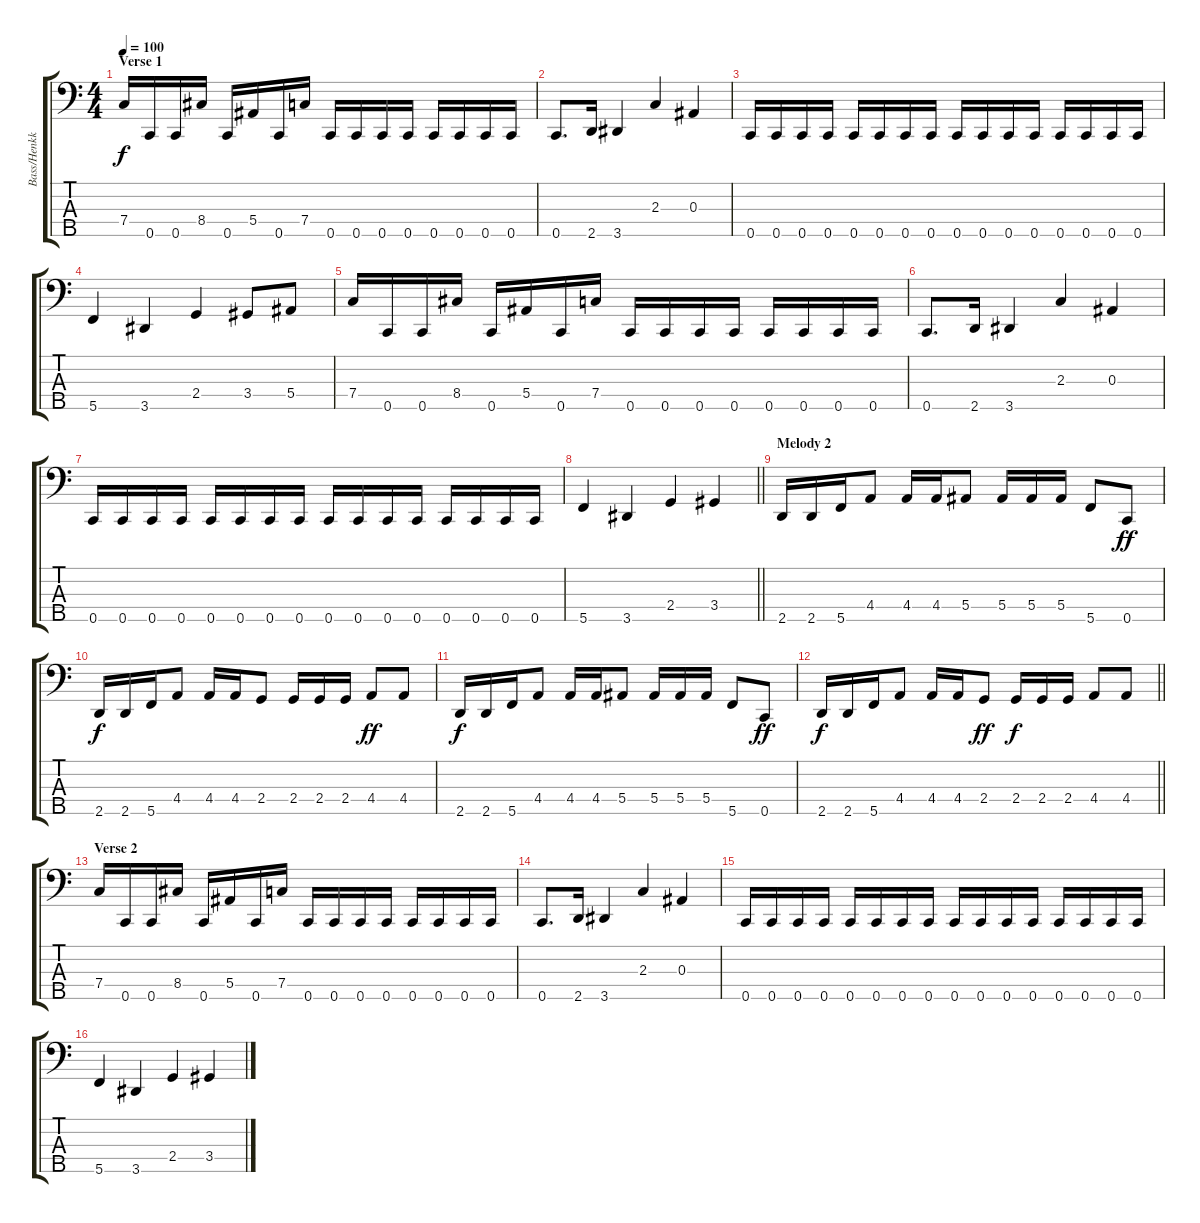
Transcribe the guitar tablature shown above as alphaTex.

\track ("Bass/Henkka" "Bass/Henkk") {instrument electricbasspick}
\staff {score tabs}
\tuning (Ab2 Eb2 Bb1 F1 C1) {hide}
\ts (4 4)
\section ("" "Verse 1")
\tempo 100
\clef f4
\ks c
7.4.16{dy f} 0.5.16 0.5.16 8.4.16 0.5.16 5.4.16 0.5.16 7.4.16 0.5.16 0.5.16 0.5.16 0.5.16 0.5.16 0.5.16 0.5.16 0.5.16 |
0.5.8{d} 2.5.16 3.5.4 2.3.4 0.3.4 |
0.5.16 0.5.16 0.5.16 0.5.16 0.5.16 0.5.16 0.5.16 0.5.16 0.5.16 0.5.16 0.5.16 0.5.16 0.5.16 0.5.16 0.5.16 0.5.16 |
5.5.4 3.5.4 2.4.4 3.4.8 5.4.8 |
7.4.16 0.5.16 0.5.16 8.4.16 0.5.16 5.4.16 0.5.16 7.4.16 0.5.16 0.5.16 0.5.16 0.5.16 0.5.16 0.5.16 0.5.16 0.5.16 |
0.5.8{d} 2.5.16 3.5.4 2.3.4 0.3.4 |
0.5.16 0.5.16 0.5.16 0.5.16 0.5.16 0.5.16 0.5.16 0.5.16 0.5.16 0.5.16 0.5.16 0.5.16 0.5.16 0.5.16 0.5.16 0.5.16 |
\barLineRight lightlight
5.5.4 3.5.4 2.4.4 3.4.4 |
\section ("" "Melody 2")
2.5.16 2.5.16 5.5.16 4.4.8 4.4.16 4.4.16 5.4.8 5.4.16 5.4.16 5.4.16 5.5.8 0.5.8{dy ff} |
2.5.16{dy f} 2.5.16 5.5.16 4.4.8 4.4.16 4.4.16 2.4.8 2.4.16 2.4.16 2.4.16 4.4.8{dy ff} 4.4.8 |
2.5.16{dy f} 2.5.16 5.5.16 4.4.8 4.4.16 4.4.16 5.4.8 5.4.16 5.4.16 5.4.16 5.5.8 0.5.8{dy ff} |
\barLineRight lightlight
2.5.16{dy f} 2.5.16 5.5.16 4.4.8 4.4.16 4.4.16 2.4.8{dy ff} 2.4.16{dy f} 2.4.16 2.4.16 4.4.8 4.4.8 |
\section ("" "Verse 2")
7.4.16 0.5.16 0.5.16 8.4.16 0.5.16 5.4.16 0.5.16 7.4.16 0.5.16 0.5.16 0.5.16 0.5.16 0.5.16 0.5.16 0.5.16 0.5.16 |
0.5.8{d} 2.5.16 3.5.4 2.3.4 0.3.4 |
0.5.16 0.5.16 0.5.16 0.5.16 0.5.16 0.5.16 0.5.16 0.5.16 0.5.16 0.5.16 0.5.16 0.5.16 0.5.16 0.5.16 0.5.16 0.5.16 |
5.5.4 3.5.4 2.4.4 3.4.4
